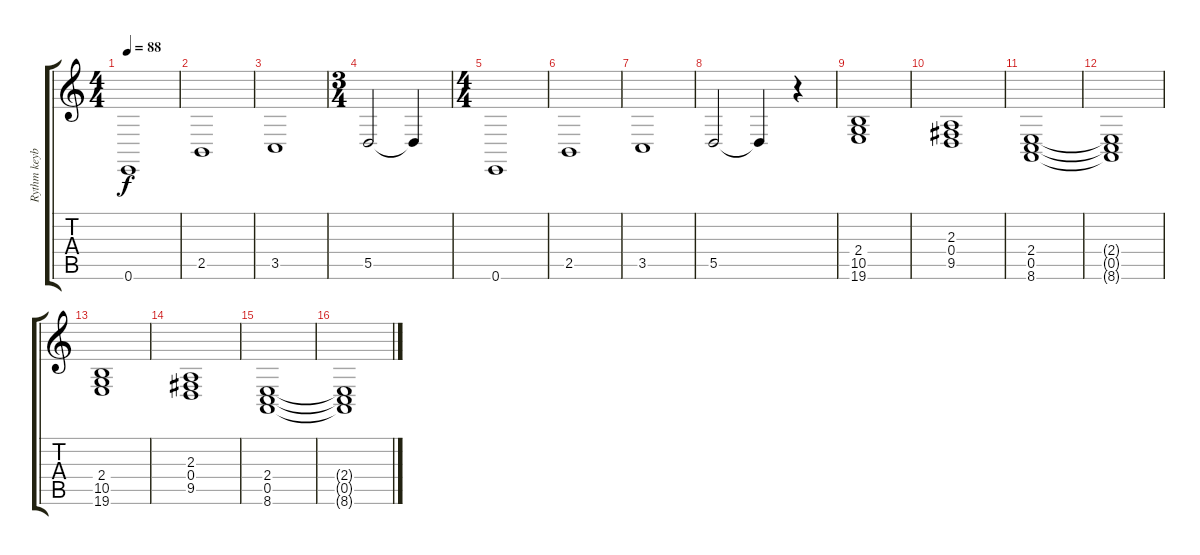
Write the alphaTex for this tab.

\track ("Rythm keyboard" "Rythm keyb") {instrument drawbarorgan}
\staff {score tabs}
\tuning (E4 B3 G3 D3 A2 E2) {hide}
\ts (4 4)
\tempo 88
\clef g2
\ks c
0.6.1{dy f instrument drawbarorgan} |
2.5.1 |
3.5.1 |
\ts (3 4)
5.5.2 5.5{t}.4 |
\ts (4 4)
0.6.1 |
2.5.1 |
3.5.1 |
5.5.2 5.5{t}.4 r.4 |
(2.4 10.5 19.6).1{instrument synthstrings1} |
(2.3 0.4 9.5).1 |
(2.4 0.5 8.6).1 |
(2.4{t} 0.5{t} 8.6{t}).1 |
(2.4 10.5 19.6).1 |
(2.3 0.4 9.5).1 |
(2.4 0.5 8.6).1 |
(2.4{t} 0.5{t} 8.6{t}).1
